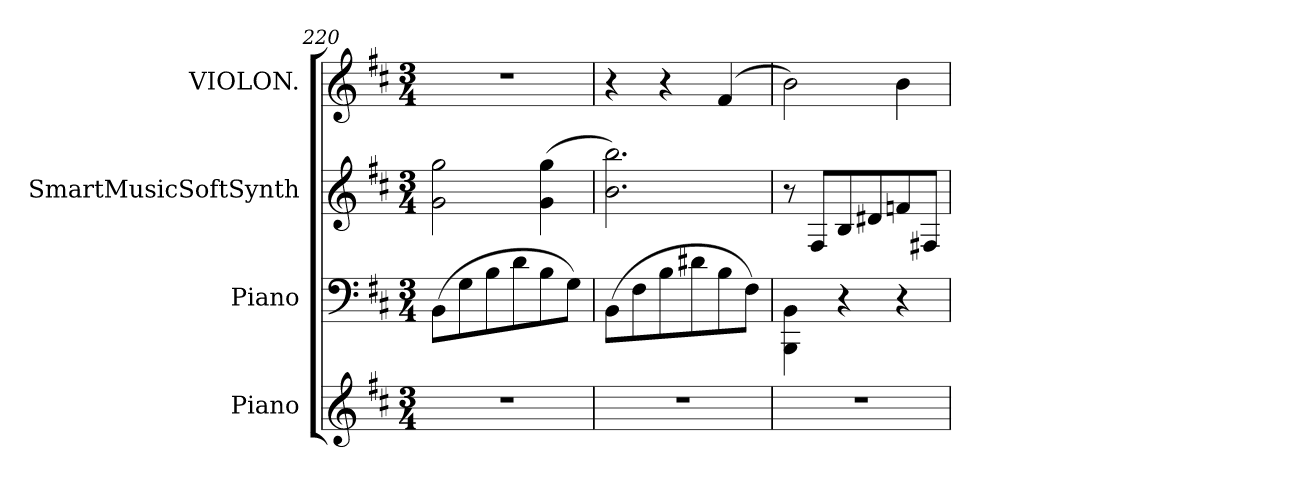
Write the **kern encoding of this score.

**kern	**kern	**kern	**kern
*part4	*part3	*part2	*part1
*staff4	*staff3	*staff2	*staff1
*I"Piano	*I"Piano	*I"SmartMusicSoftSynth	*I"VIOLON.
*I'P.	*	*	*
*clefG2	*clefF4	*clefG2	*clefG2
*k[f#c#]	*k[f#c#]	*k[f#c#]	*k[f#c#]
*M3/4	*M3/4	*M3/4	*M3/4
=220	=220	=220	=220
2.r	(8BB\L	2g\ 2gg\	2.r
.	8G\	.	.
.	8B\	.	.
.	8d\	.	.
.	8B\	(4g\ 4gg\	.
.	8G\J)	.	.
=221	=221	=221	=221
2.r	(8BB\L	2.b\ 2.bb\)	4r
.	8F#\	.	.
.	8B\	.	4r
.	8d#X\	.	.
.	8B\	.	(4f#/
.	8F#\J)	.	.
=222	=222	=222	=222
2.r	(4BBB\ 4BB\	8r	2b\)
.	.	8F#/L	.
.	4r	8B/	.
.	.	8d#X\	.
.	4r	8fn\	4b\
.	.	8F#X/J	.
=	=	=	=
*-	*-	*-	*-
